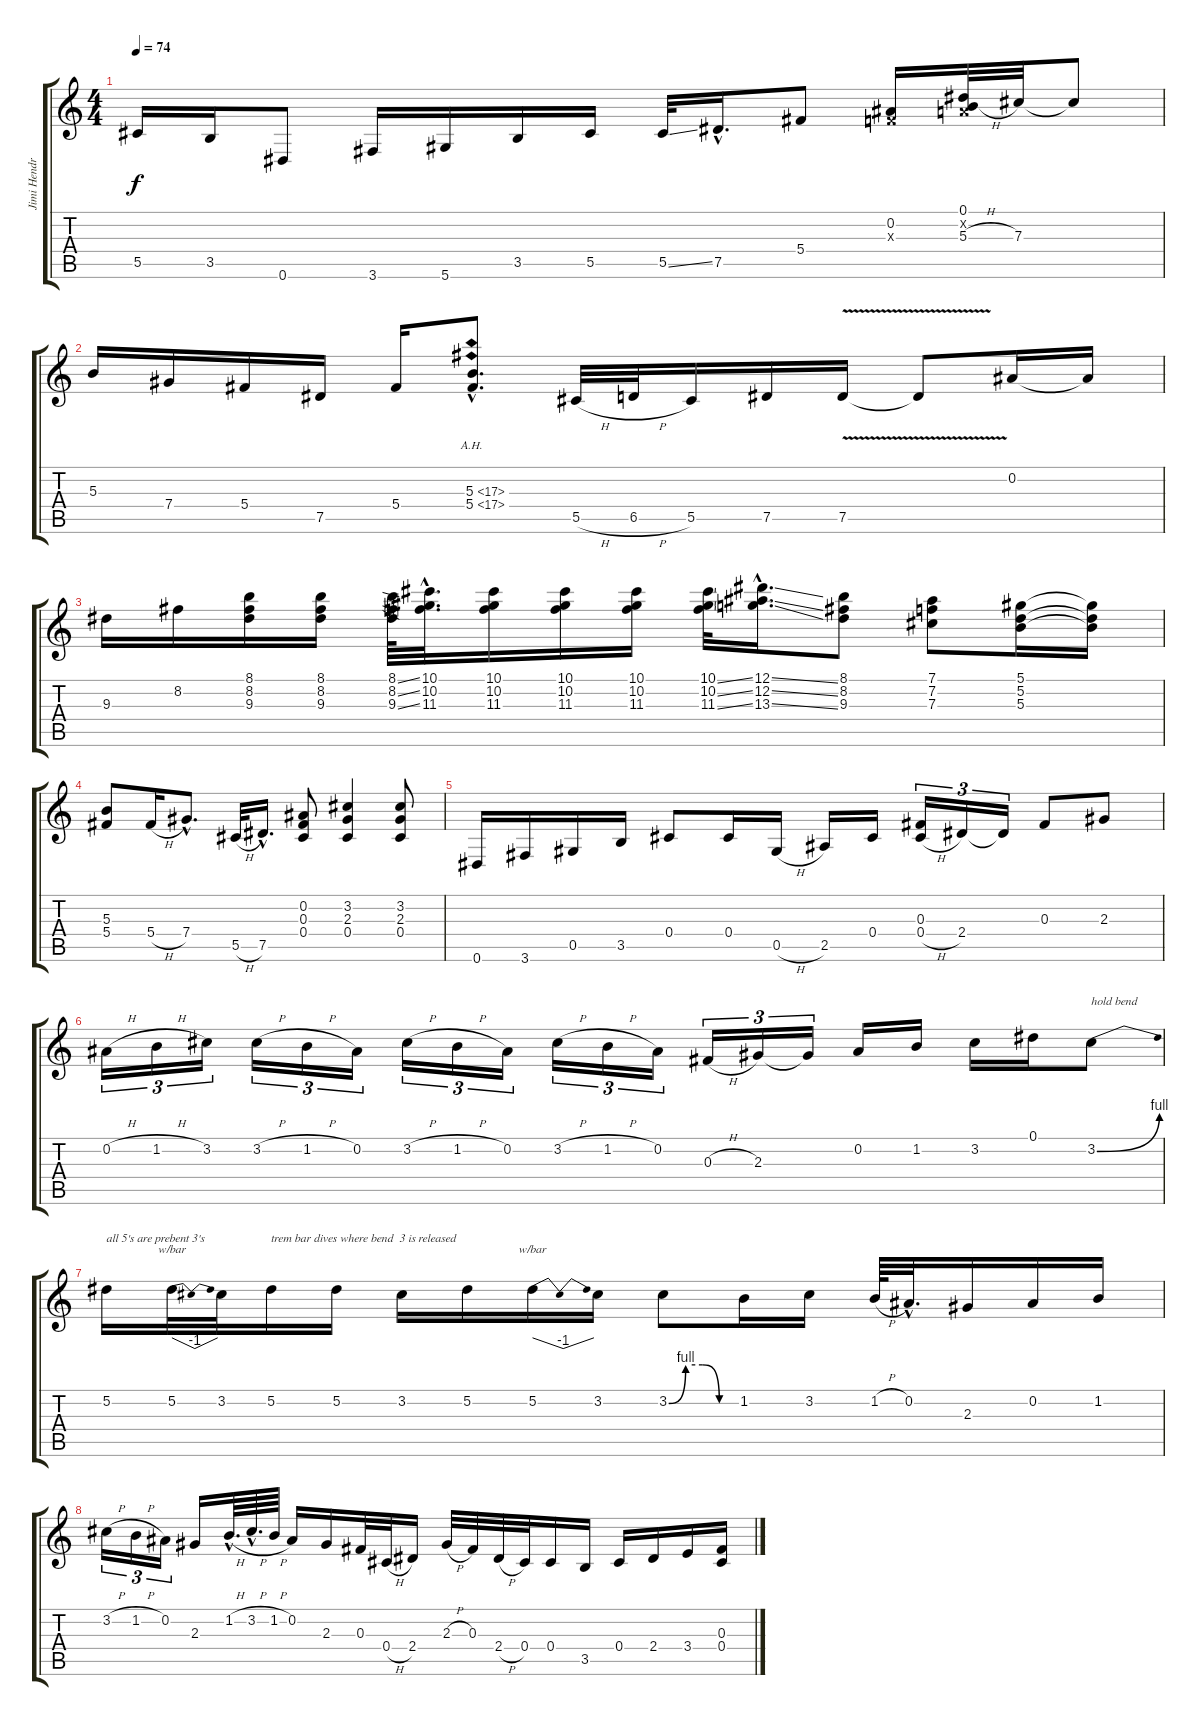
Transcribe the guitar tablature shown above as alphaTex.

\track ("Jimi Hendrix" "Jimi Hendr") {instrument electricguitarclean}
\staff {score tabs}
\tuning (Eb4 Bb3 Gb3 Db3 Ab2 Eb2) {hide}
\ts (4 4)
\tempo 74
\clef g2
\ks c
5.5.16{dy f} 3.5.16 0.6.8 3.6.16 5.6.16 3.5.16 5.5.16 5.5{ss}.32 7.5{hac}.16{d} 5.4.8 (0.2 -1.3{x}).16 (0.1 -1.2{x} 5.3{h}).32 7.3.32 7.3{t}.8 |
5.3.16 7.4.16 5.4.16 7.5.16 5.4.16 (5.3{ah 12 hac} 5.4{ah 12 hac}).8{d} 5.5{h}.32 6.5{h}.32 5.5.16 7.5.16 7.5{v}.16 7.5{t}.8 0.2.16 0.2{t}.16 |
9.3.16 8.2.16 (8.1 8.2 9.3).16 (8.1 8.2 9.3).16 (8.1{ss} 8.2{ss} 9.3{ss}).64 (10.1{hac} 10.2{hac} 11.3{hac}).32{d} (10.1 10.2 11.3).16 (10.1 10.2 11.3).16 (10.1 10.2 11.3).16 (10.1{ss} 10.2{ss} 11.3{ss}).32 (12.1{ss hac} 12.2{ss hac} 13.3{ss hac}).16{d} (8.1 8.2 9.3).8 (7.1 7.2 7.3).8 (5.1 5.2 5.3).16 (5.1{t} 5.2{t} 5.3{t}).16 |
(5.3 5.4).8 5.4{h}.16 7.4{hac}.8{d} 5.5{h}.32 7.5{hac}.16{d} (0.2 0.3 0.4).8 (3.2 2.3 0.4).4 (3.2 2.3 0.4).8 |
0.6.16 3.6.16 0.5.16 3.5.16 0.4.8 0.4.16 0.5{h}.16 2.5.16 0.4.16 (0.3 0.4{h}).16{tu (3 2)} 2.4.16{tu (3 2)} 2.4{t}.16{tu (3 2)} 0.3.8 2.3.8 |
0.2{h}.16{tu (3 2)} 1.2{h}.16{tu (3 2)} 3.2.16{tu (3 2)} 3.2{h}.16{tu (3 2)} 1.2{h}.16{tu (3 2)} 0.2.16{tu (3 2)} 3.2{h}.16{tu (3 2)} 1.2{h}.16{tu (3 2)} 0.2.16{tu (3 2)} 3.2{h}.16{tu (3 2)} 1.2{h}.16{tu (3 2)} 0.2.16{tu (3 2)} 0.3{h}.16{tu (3 2)} 2.3.16{tu (3 2)} 2.3{t}.16{tu (3 2)} 0.2.16 1.2.16 3.2.16 0.1.16 3.2{be (bend 0 0 60 4)}.8{txt "hold bend"} |
5.2.16{txt "all 5's are prebent 3's"} 5.2.32{tbe (dip default 0 0 30 -4 60 0)} 3.2.32 5.2.16{txt "trem bar dives where bend  3 is released"} 5.2.16 3.2.16 5.2.16 5.2.16{tbe (dip default 0 0 30 -4 60 0)} 3.2.16 3.2{be (custom 0 0 15 4 30 4 45 0 60 0)}.8 1.2.16 3.2.16 1.2{h}.64 0.2{hac}.32{d} 2.3.16 0.2.16 1.2.16 |
3.2{h}.16{tu (3 2)} 1.2{h}.16{tu (3 2)} 0.2.16{tu (3 2)} 2.3.16 1.2{h hac}.64{d} 3.2{h hac}.64{d} 1.2{h}.64 0.2.16 2.3.16 0.3.32 0.4{h}.32 2.4.16 2.3{h}.32 0.3.32 2.4{h}.32 0.4.32 0.4.16 3.5.16 0.4.16 2.4.16 3.4.16 (0.3 0.4).16
